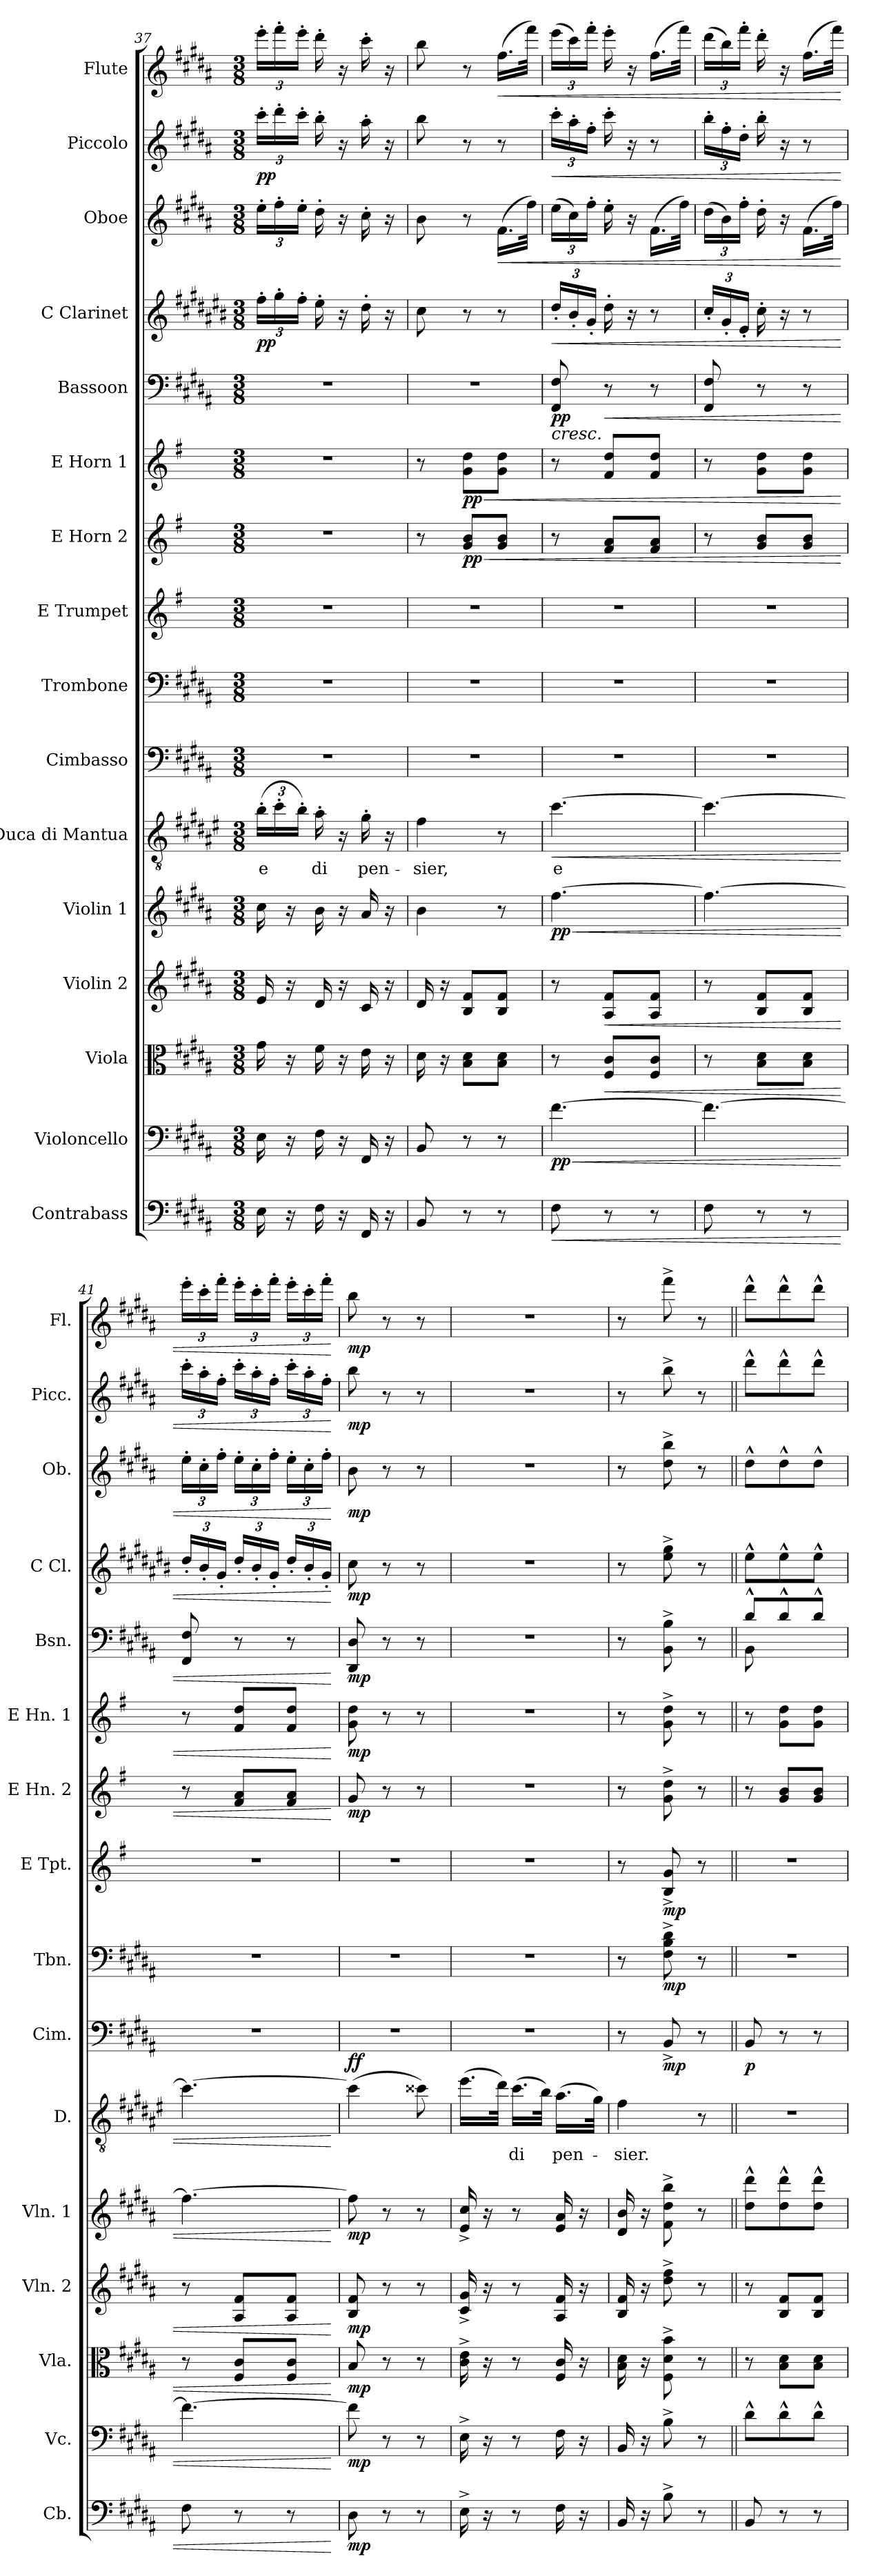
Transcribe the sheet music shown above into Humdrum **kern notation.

**kern	**dynam	**kern	**dynam	**kern	**dynam	**kern	**dynam	**kern	**dynam	**kern	**text	**dynam	**kern	**dynam	**kern	**dynam	**kern	**dynam	**kern	**dynam	**kern	**dynam	**kern	**dynam	**kern	**dynam	**kern	**dynam	**kern	**dynam	**kern	**dynam
*part16	*part16	*part15	*part15	*part14	*part14	*part13	*part13	*part12	*part12	*part11	*part11	*part11	*part10	*part10	*part9	*part9	*part8	*part8	*part7	*part7	*part6	*part6	*part5	*part5	*part4	*part4	*part3	*part3	*part2	*part2	*part1	*part1
*staff16	*staff16	*staff15	*staff15	*staff14	*staff14	*staff13	*staff13	*staff12	*staff12	*staff11	*staff11	*staff11	*staff10	*staff10	*staff9	*staff9	*staff8	*staff8	*staff7	*staff7	*staff6	*staff6	*staff5	*staff5	*staff4	*staff4	*staff3	*staff3	*staff2	*staff2	*staff1	*staff1
*I"Contrabass	*	*I"Violoncello	*	*I"Viola	*	*I"Violin 2	*	*I"Violin 1	*	*I"Duca di Mantua	*	*	*I"Cimbasso	*	*I"Trombone	*	*I"E Trumpet	*	*I"E Horn 2	*	*I"E Horn 1	*	*I"Bassoon	*	*I"C Clarinet	*	*I"Oboe	*	*I"Piccolo	*	*I"Flute	*
*I'Cb.	*	*I'Vc.	*	*I'Vla.	*	*I'Vln. 2	*	*I'Vln. 1	*	*I'D.	*	*	*I'Cim.	*	*I'Tbn.	*	*I'E Tpt.	*	*I'E Hn. 2	*	*I'E Hn. 1	*	*I'Bsn.	*	*I'C Cl.	*	*I'Ob.	*	*I'Picc.	*	*I'Fl.	*
*clefF4	*	*clefF4	*	*clefC3	*	*clefG2	*	*clefG2	*	*clefGv2	*	*	*clefF4	*	*clefF4	*	*clefG2	*	*clefG2	*	*clefG2	*	*clefF4	*	*clefG2	*	*clefG2	*	*clefG2	*	*clefG2	*
*ITrd7c12	*	*	*	*	*	*	*	*	*	*ITrd4c7	*	*	*	*	*	*	*ITrd-2c-4	*	*ITrd5c8	*	*ITrd5c8	*	*	*	*ITrd1c2	*	*	*	*ITrd-7c-12	*	*	*
*k[f#c#g#d#a#]	*	*k[f#c#g#d#a#]	*	*k[f#c#g#d#a#]	*	*k[f#c#g#d#a#]	*	*k[f#c#g#d#a#]	*	*k[f#c#g#d#a#]	*	*	*k[f#c#g#d#a#]	*	*k[f#c#g#d#a#]	*	*k[f#c#g#d#a#]	*	*k[f#c#g#d#a#]	*	*k[f#c#g#d#a#]	*	*k[f#c#g#d#a#]	*	*k[f#c#g#d#a#]	*	*k[f#c#g#d#a#]	*	*k[f#c#g#d#a#]	*	*k[f#c#g#d#a#]	*
*M3/8	*	*M3/8	*	*M3/8	*	*M3/8	*	*M3/8	*	*M3/8	*	*	*M3/8	*	*M3/8	*	*M3/8	*	*M3/8	*	*M3/8	*	*M3/8	*	*M3/8	*	*M3/8	*	*M3/8	*	*M3/8	*
*	*	*	*	*	*	*	*	*	*	*Xbrackettup	*	*	*	*	*	*	*	*	*	*	*	*	*	*	*	*	*	*	*	*	*	*
=37	=37	=37	=37	=37	=37	=37	=37	=37	=37	=37	=37	=37	=37	=37	=37	=37	=37	=37	=37	=37	=37	=37	=37	=37	=37	=37	=37	=37	=37	=37	=37	=37
!	!	!	!	!	!	!	!	!	!	!	!LO:LY:b	!	!	!	!	!	!	!	!	!	!	!	!	!	!	!	!	!	!	!	!	!
*	*	*	*	*	*	*	*	*	*	*	*	*	*	*	*	*	*	*	*	*	*	*	*	*	*Xbrackettup	*	*Xbrackettup	*	*Xbrackettup	*	*Xbrackettup	*
!	!	!	!	!	!	!	!	!	!	!	!	!	!	!	!	!	!	!	!	!	!	!	!	!	!	!LO:DY:b	!	!	!	!LO:DY:b	!	!
16EE\	.	16E\	.	16g#\	.	16e/	.	16cc#\	.	(>24e'\LL	e	.	4.r	.	4.r	.	4.r	.	4.r	.	4.r	.	4.r	.	24ee'\LL	pp	24ee'\LL	.	24cccc#'\LL	pp	24eee'\LL	.
.	.	.	.	.	.	.	.	.	.	24f#'\	.	.	.	.	.	.	.	.	.	.	.	.	.	.	24ff#'\	.	24ff#'\	.	24dddd#'\	.	24fff#'\	.
16r	.	16r	.	16r	.	16r	.	16r	.	.	.	.	.	.	.	.	.	.	.	.	.	.	.	.	.	.	.	.	.	.	.	.
.	.	.	.	.	.	.	.	.	.	24e'\JJ)	.	.	.	.	.	.	.	.	.	.	.	.	.	.	24ee'\JJ	.	24ee'\JJ	.	24cccc#'\JJ	.	24eee'\JJ	.
!	!	!	!	!	!	!	!	!	!	!	!LO:LY:b	!	!	!	!	!	!	!	!	!	!	!	!	!	!	!	!	!	!	!	!	!
16FF#\	.	16F#\	.	16f#\	.	16d#/	.	16b\	.	16d#'\	di	.	.	.	.	.	.	.	.	.	.	.	.	.	16dd#'\	.	16dd#'\	.	16bbb'\	.	16ddd#'\	.
16r	.	16r	.	16r	.	16r	.	16r	.	16r	.	.	.	.	.	.	.	.	.	.	.	.	.	.	16r	.	16r	.	16r	.	16r	.
!	!	!	!	!	!	!	!	!	!	!	!LO:LY:b	!	!	!	!	!	!	!	!	!	!	!	!	!	!	!	!	!	!	!	!	!
16FFF#/	.	16FF#/	.	16e\	.	16c#/	.	16a#/	.	16c#'\	pen-	.	.	.	.	.	.	.	.	.	.	.	.	.	16cc#'\	.	16cc#'\	.	16aaa#'\	.	16ccc#'\	.
16r	.	16r	.	16r	.	16r	.	16r	.	16r	.	.	.	.	.	.	.	.	.	.	.	.	.	.	16r	.	16r	.	16r	.	16r	.
=38	=38	=38	=38	=38	=38	=38	=38	=38	=38	=38	=38	=38	=38	=38	=38	=38	=38	=38	=38	=38	=38	=38	=38	=38	=38	=38	=38	=38	=38	=38	=38	=38
!	!	!	!	!	!	!	!	!	!	!	!LO:LY:b	!	!	!	!	!	!	!	!	!	!	!	!	!	!	!	!	!	!	!	!	!
8BBB/	.	8BB/	.	16d#\	.	16d#/	.	4b\	.	4B\	-sier,	.	4.r	.	4.r	.	4.r	.	8r	.	8r	.	4.r	.	8b\	.	8b\	.	8bbb\	.	8bb\	.
.	.	.	.	16r	.	16r	.	.	.	.	.	.	.	.	.	.	.	.	.	.	.	.	.	.	.	.	.	.	.	.	.	.
!	!	!	!	!	!	!	!	!	!	!	!	!	!	!	!	!	!	!	!	!LO:HP:b	!	!LO:HP:b	!	!	!	!	!	!	!	!	!	!
!	!	!	!	!	!	!	!	!	!	!	!	!	!	!	!	!	!	!	!	!LO:DY:n=1:b	!	!LO:DY:n=1:b	!	!	!	!	!	!	!	!	!	!
8r	.	8r	.	8B\ 8d#\L	.	8B/ 8f#/L	.	.	.	.	.	.	.	.	.	.	.	.	8B/ 8d#/L	< pp	8B\ 8f#\L	< pp	.	.	8r	.	8r	.	8r	.	8r	.
!	!	!	!	!	!	!	!	!	!	!	!	!	!	!	!	!	!	!	!	!	!	!	!	!	!	!	!	!LO:HP:b	!	!	!	!LO:HP:b
8r	.	8r	.	8B\ 8d#\J	.	8B/ 8f#/J	.	8r	.	8r	.	.	.	.	.	.	.	.	8B/ 8d#/J	.	8B\ 8f#\J	.	.	.	8r	.	(>16.f#\LL	<	8r	.	(>16.ff#\LL	<
.	.	.	.	.	.	.	.	.	.	.	.	.	.	.	.	.	.	.	.	.	.	.	.	.	.	.	32ff#\JJk)	.	.	.	32fff#\JJk)	.
!!LO:PB:g=z
=39	=39	=39	=39	=39	=39	=39	=39	=39	=39	=39	=39	=39	=39	=39	=39	=39	=39	=39	=39	=39	=39	=39	=39	=39	=39	=39	=39	=39	=39	=39	=39	=39
!	!LO:HP:b	!	!LO:HP:b	!	!	!	!	!	!LO:HP:b	!	!LO:LY:b	!LO:HP:b	!	!	!	!	!	!	!	!	!	!	!	!LO:HP:b	!	!LO:HP:b	!	!	!	!LO:HP:b	!	!
!	!	!	!LO:DY:n=1:b	!	!	!	!	!	!LO:DY:n=1:b	!	!	!	!	!	!	!	!	!	!	!	!	!	!	!LO:DY:n=1:b	!	!	!	!	!	!	!	!
8FF#\	<	[4.f#\	< pp	8r	.	8r	.	[4.ff#\	< pp	[4.f#\	e	<	4.r	.	4.r	.	4.r	.	8r	.	8r	.	8FF#/ 8F#/	< pp	24cc#'/LL	<	(>24ee\LL	.	24cccc#'\LL	<	(>24eee\LL	.
.	.	.	.	.	.	.	.	.	.	.	.	.	.	.	.	.	.	.	.	.	.	.	.	.	24a#'/	.	24cc#\)	.	24aaa#'\	.	24ccc#\)	.
.	.	.	.	.	.	.	.	.	.	.	.	.	.	.	.	.	.	.	.	.	.	.	.	.	24f#'/JJ	.	24ff#'\JJ	.	24fff#'\JJ	.	24fff#'\JJ	.
!	!	!	!	!	!LO:HP:b	!	!LO:HP:b	!	!	!	!	!	!	!	!	!	!	!	!	!	!	!	!	!LO:HP:b	!	!	!	!	!	!	!	!
8r	.	.	.	8F#/ 8c#/L	<	8A#/ 8f#/L	<	.	.	.	.	.	.	.	.	.	.	.	8A#/ 8c#/L	.	8A#/ 8f#/L	.	8r	<	16cc#'\	.	16ee'\	.	16cccc#'\	.	16eee'\	.
.	.	.	.	.	.	.	.	.	.	.	.	.	.	.	.	.	.	.	.	.	.	.	.	.	16r	.	16r	.	16r	.	16r	.
8r	.	.	.	8F#/ 8c#/J	.	8A#/ 8f#/J	.	.	.	.	.	.	.	.	.	.	.	.	8A#/ 8c#/J	.	8A#/ 8f#/J	.	8r	.	8r	.	(>16.f#\LL	.	8r	.	(>16.ff#\LL	.
.	.	.	.	.	.	.	.	.	.	.	.	.	.	.	.	.	.	.	.	.	.	.	.	.	.	.	32ff#\JJk)	.	.	.	32fff#\JJk)	.
=40	=40	=40	=40	=40	=40	=40	=40	=40	=40	=40	=40	=40	=40	=40	=40	=40	=40	=40	=40	=40	=40	=40	=40	=40	=40	=40	=40	=40	=40	=40	=40	=40
8FF#\	.	4.f#\_	.	8r	.	8r	.	4.ff#\_	.	4.f#\_	.	.	4.r	.	4.r	.	4.r	.	8r	.	8r	.	8FF#/ 8F#/	.	24b'/LL	.	(>24dd#\LL	.	24bbb'\LL	.	(>24ddd#\LL	.
.	.	.	.	.	.	.	.	.	.	.	.	.	.	.	.	.	.	.	.	.	.	.	.	.	24f#'/	.	24b\)	.	24fff#'\	.	24bb\)	.
.	.	.	.	.	.	.	.	.	.	.	.	.	.	.	.	.	.	.	.	.	.	.	.	.	24d#'/JJ	.	24ff#'\JJ	.	24ddd#'\JJ	.	24fff#'\JJ	.
8r	.	.	.	8B\ 8d#\L	.	8B/ 8f#/L	.	.	.	.	.	.	.	.	.	.	.	.	8B/ 8d#/L	.	8B\ 8f#\L	.	8r	.	16b'\	.	16dd#'\	.	16bbb'\	.	16ddd#'\	.
.	.	.	.	.	.	.	.	.	.	.	.	.	.	.	.	.	.	.	.	.	.	.	.	.	16r	.	16r	.	16r	.	16r	.
8r	.	.	.	8B\ 8d#\J	.	8B/ 8f#/J	.	.	.	.	.	.	.	.	.	.	.	.	8B/ 8d#/J	.	8B\ 8f#\J	.	8r	.	8r	.	(>16.f#\LL	.	8r	.	(>16.ff#\LL	.
.	.	.	.	.	.	.	.	.	.	.	.	.	.	.	.	.	.	.	.	.	.	.	.	.	.	.	32ff#\JJk)	.	.	.	32fff#\JJk)	.
=41	=41	=41	=41	=41	=41	=41	=41	=41	=41	=41	=41	=41	=41	=41	=41	=41	=41	=41	=41	=41	=41	=41	=41	=41	=41	=41	=41	=41	=41	=41	=41	=41
8FF#\	.	4.f#\_	.	8r	.	8r	.	4.ff#\_	.	4.f#\_	.	.	4.r	.	4.r	.	4.r	.	8r	.	8r	.	8FF#/ 8F#/	.	24cc#'/LL	.	24ee'\LL	.	24cccc#'\LL	.	24eee'\LL	.
.	.	.	.	.	.	.	.	.	.	.	.	.	.	.	.	.	.	.	.	.	.	.	.	.	24a#'/	.	24cc#'\	.	24aaa#'\	.	24ccc#'\	.
.	.	.	.	.	.	.	.	.	.	.	.	.	.	.	.	.	.	.	.	.	.	.	.	.	24f#'/JJ	.	24ff#'\JJ	.	24fff#'\JJ	.	24fff#'\JJ	.
8r	.	.	.	8F#/ 8c#/L	.	8A#/ 8f#/L	.	.	.	.	.	.	.	.	.	.	.	.	8A#/ 8c#/L	.	8A#/ 8f#/L	.	8r	.	24cc#'/LL	.	24ee'\LL	.	24cccc#'\LL	.	24eee'\LL	.
.	.	.	.	.	.	.	.	.	.	.	.	.	.	.	.	.	.	.	.	.	.	.	.	.	24a#'/	.	24cc#'\	.	24aaa#'\	.	24ccc#'\	.
.	.	.	.	.	.	.	.	.	.	.	.	.	.	.	.	.	.	.	.	.	.	.	.	.	24f#'/JJ	.	24ff#'\JJ	.	24fff#'\JJ	.	24fff#'\JJ	.
8r	.	.	.	8F#/ 8c#/J	.	8A#/ 8f#/J	.	.	.	.	.	.	.	.	.	.	.	.	8A#/ 8c#/J	.	8A#/ 8f#/J	.	8r	.	24cc#'/LL	.	24ee'\LL	.	24cccc#'\LL	.	24eee'\LL	.
.	.	.	.	.	.	.	.	.	.	.	.	.	.	.	.	.	.	.	.	.	.	.	.	.	24a#'/	.	24cc#'\	.	24aaa#'\	.	24ccc#'\	.
.	.	.	.	.	.	.	.	.	.	.	.	.	.	.	.	.	.	.	.	.	.	.	.	.	24f#'/JJ	.	24ff#'\JJ	.	24fff#'\JJ	.	24fff#'\JJ	.
.	[	.	[	.	[	.	[	.	[	.	.	[	.	.	.	.	.	.	.	[	.	[	.	[ [	.	[	.	[	.	[	.	[
=42	=42	=42	=42	=42	=42	=42	=42	=42	=42	=42	=42	=42	=42	=42	=42	=42	=42	=42	=42	=42	=42	=42	=42	=42	=42	=42	=42	=42	=42	=42	=42	=42
*	*	*	*	*	*	*	*	*	*	*	*	*	*	*	*	*	*	*	*	*	*	*	*	*	*	*	*	*	*	*	*MM68	*
!	!LO:DY:b	!	!LO:DY:b	!	!LO:DY:b	!	!LO:DY:b	!	!LO:DY:b	!	!	!LO:DY:b	!	!	!	!	!	!	!	!LO:DY:b	!	!LO:DY:b	!	!LO:DY:b	!	!LO:DY:b	!	!LO:DY:b	!	!LO:DY:b	!	!LO:DY:b
8DD#\	mp	8f#\]	mp	8B/	mp	8B/ 8f#/	mp	8ff#\]	mp	(>4f#\]	.	ff	4.r	.	4.r	.	4.r	.	8B/	mp	8B\ 8f#\	mp	8DD#/ 8D#/	mp	8b\	mp	8b\	mp	8bbb\	mp	8bb\	mp
*	*	*	*	*	*	*	*	*	*	*	*	*	*	*	*	*	*	*	*	*	*	*	*	*	*	*	*	*	*	*	*MM67	*
8r	.	8r	.	8r	.	8r	.	8r	.	.	.	.	.	.	.	.	.	.	8r	.	8r	.	8r	.	8r	.	8r	.	8r	.	8r	.
*	*	*	*	*	*	*	*	*	*	*	*	*	*	*	*	*	*	*	*	*	*	*	*	*	*	*	*	*	*	*	*MM66	*
8r	.	8r	.	8r	.	8r	.	8r	.	8f##X\)	.	.	.	.	.	.	.	.	8r	.	8r	.	8r	.	8r	.	8r	.	8r	.	8r	.
=43	=43	=43	=43	=43	=43	=43	=43	=43	=43	=43	=43	=43	=43	=43	=43	=43	=43	=43	=43	=43	=43	=43	=43	=43	=43	=43	=43	=43	=43	=43	=43	=43
*	*	*	*	*	*	*	*	*	*	*	*	*	*	*	*	*	*	*	*	*	*	*	*	*	*	*	*	*	*	*	*MM69	*
16EE^\	.	16E^\	.	16c#\^ 16e\^	.	16c#/^ 16g#/^	.	16e/^ 16cc#/^	.	(>16.a#\LL	.	.	4.r	.	4.r	.	4.r	.	4.r	.	4.r	.	4.r	.	4.r	.	4.r	.	4.r	.	4.r	.
16r	.	16r	.	16r	.	16r	.	16r	.	.	.	.	.	.	.	.	.	.	.	.	.	.	.	.	.	.	.	.	.	.	.	.
.	.	.	.	.	.	.	.	.	.	32g#\JJk)	.	.	.	.	.	.	.	.	.	.	.	.	.	.	.	.	.	.	.	.	.	.
!	!	!	!	!	!	!	!	!	!	!	!LO:LY:b	!	!	!	!	!	!	!	!	!	!	!	!	!	!	!	!	!	!	!	!	!
8r	.	8r	.	8r	.	8r	.	8r	.	(>16.f#\LL	di	.	.	.	.	.	.	.	.	.	.	.	.	.	.	.	.	.	.	.	.	.
.	.	.	.	.	.	.	.	.	.	32e\JJk)	.	.	.	.	.	.	.	.	.	.	.	.	.	.	.	.	.	.	.	.	.	.
!	!	!	!	!	!	!	!	!	!	!	!LO:LY:b	!	!	!	!	!	!	!	!	!	!	!	!	!	!	!	!	!	!	!	!	!
16FF#\	.	16F#\	.	16F#/ 16c#/	.	16A#/ 16f#/	.	16e/ 16a#/	.	(>16.d#\LL	pen-	.	.	.	.	.	.	.	.	.	.	.	.	.	.	.	.	.	.	.	.	.
16r	.	16r	.	16r	.	16r	.	16r	.	.	.	.	.	.	.	.	.	.	.	.	.	.	.	.	.	.	.	.	.	.	.	.
.	.	.	.	.	.	.	.	.	.	32c#\JJk)	.	.	.	.	.	.	.	.	.	.	.	.	.	.	.	.	.	.	.	.	.	.
=44	=44	=44	=44	=44	=44	=44	=44	=44	=44	=44	=44	=44	=44	=44	=44	=44	=44	=44	=44	=44	=44	=44	=44	=44	=44	=44	=44	=44	=44	=44	=44	=44
!	!	!	!	!	!	!	!	!	!	!	!LO:LY:b	!	!	!	!	!	!	!	!	!	!	!	!	!	!	!	!	!	!	!	!	!
16BBB/	.	16BB/	.	16B\ 16d#\	.	16B/ 16f#/	.	16d#/ 16b/	.	4B\	-sier.	.	8r	.	8r	.	8r	.	8r	.	8r	.	8r	.	8r	.	8r	.	8r	.	8r	.
16r	.	16r	.	16r	.	16r	.	16r	.	.	.	.	.	.	.	.	.	.	.	.	.	.	.	.	.	.	.	.	.	.	.	.
!	!	!	!	!	!	!	!	!	!	!	!	!	!	!LO:DY:b	!	!LO:DY:b	!	!LO:DY:b	!	!	!	!	!	!	!	!	!	!	!	!	!	!
8BB^\	.	8B^\	.	8F#\^ 8d#\^ 8b\^	.	8dd#\^ 8ff#\^	.	8f#\^ 8dd#\^ 8bb\^	.	.	.	.	8BB^/	mp	8F#\^ 8B\^ 8d#\^	mp	8d#/^ 8b/^	mp	8B\^ 8f#\^	.	8B\^ 8f#\^	.	8BB\^ 8B\^	.	8dd#\^ 8ff#\^	.	8dd#\^ 8bb\^	.	8bbb^\	.	8fff#^\	.
8r	.	8r	.	8r	.	8r	.	8r	.	8r	.	.	8r	.	8r	.	8r	.	8r	.	8r	.	8r	.	8r	.	8r	.	8r	.	8r	.
=45||	=45||	=45||	=45||	=45||	=45||	=45||	=45||	=45||	=45||	=45||	=45||	=45||	=45||	=45||	=45||	=45||	=45||	=45||	=45||	=45||	=45||	=45||	=45||	=45||	=45||	=45||	=45||	=45||	=45||	=45||	=45||	=45||
*	*	*	*	*	*	*	*	*	*	*	*	*	*	*	*	*	*	*	*	*	*	*	*^	*	*	*	*	*	*	*	*	*
!	!	!	!	!	!	!	!	!	!	!	!	!	!	!LO:DY:b	!	!	!	!	!	!	!	!	!	!	!	!	!	!	!	!	!	!	!
8BBB/	.	8d#^^\L	.	8r	.	8r	.	8dd#\^^ 8ddd#\^^L	.	4.r	.	.	8BB/	p	4.r	.	4.r	.	8r	.	8r	.	8d#^^/L	8BB\	.	8dd#^^\L	.	8dd#^^\L	.	8dddd#^^\L	.	8ddd#^^\L	.
8r	.	8d#^^\	.	8B\ 8d#\L	.	8B/ 8f#/L	.	8dd#\^^ 8ddd#\^^	.	.	.	.	8r	.	.	.	.	.	8B/ 8d#/L	.	8B\ 8f#\L	.	8d#^^/	4ryy	.	8dd#^^\	.	8dd#^^\	.	8dddd#^^\	.	8ddd#^^\	.
8r	.	8d#^^\J	.	8B\ 8d#\J	.	8B/ 8f#/J	.	8dd#\^^ 8ddd#\^^J	.	.	.	.	8r	.	.	.	.	.	8B/ 8d#/J	.	8B\ 8f#\J	.	8d#^^/J	.	.	8dd#^^\J	.	8dd#^^\J	.	8dddd#^^\J	.	8ddd#^^\J	.
*	*	*	*	*	*	*	*	*	*	*	*	*	*	*	*	*	*	*	*	*	*	*	*v	*v	*	*	*	*	*	*	*	*	*
=	=	=	=	=	=	=	=	=	=	=	=	=	=	=	=	=	=	=	=	=	=	=	=	=	=	=	=	=	=	=	=	=
*-	*-	*-	*-	*-	*-	*-	*-	*-	*-	*-	*-	*-	*-	*-	*-	*-	*-	*-	*-	*-	*-	*-	*-	*-	*-	*-	*-	*-	*-	*-	*-	*-
